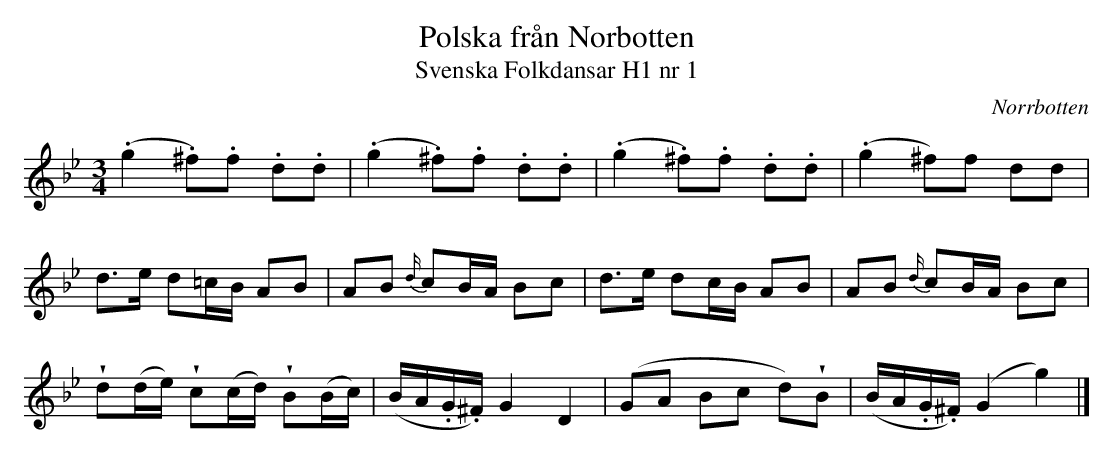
X:1
T:Polska från Norbotten
T:Svenska Folkdansar H1 nr 1
O:Norrbotten
U:V=wedge
M:3/4
L:1/16
K:Gm
(.g4 .^f2).f2 .d2.d2 | (.g4 .^f2).f2 .d2.d2 | (.g4 .^f2).f2 .d2.d2 | (.g4 ^f2)f2 d2d2 |
d2>e2 d2=cB A2B2 | A2B2 {d/}c2BA B2c2 | d2>e2 d2cB A2B2 | A2B2 {d/}c2BA B2c2 |
Vd2(de) Vc2(cd) VB2(Bc) | (BA.G.^F) G4 D4 | (G2A2 B2c2 d2)VB2 | (BA.G.^F) (G4 g4) |]
